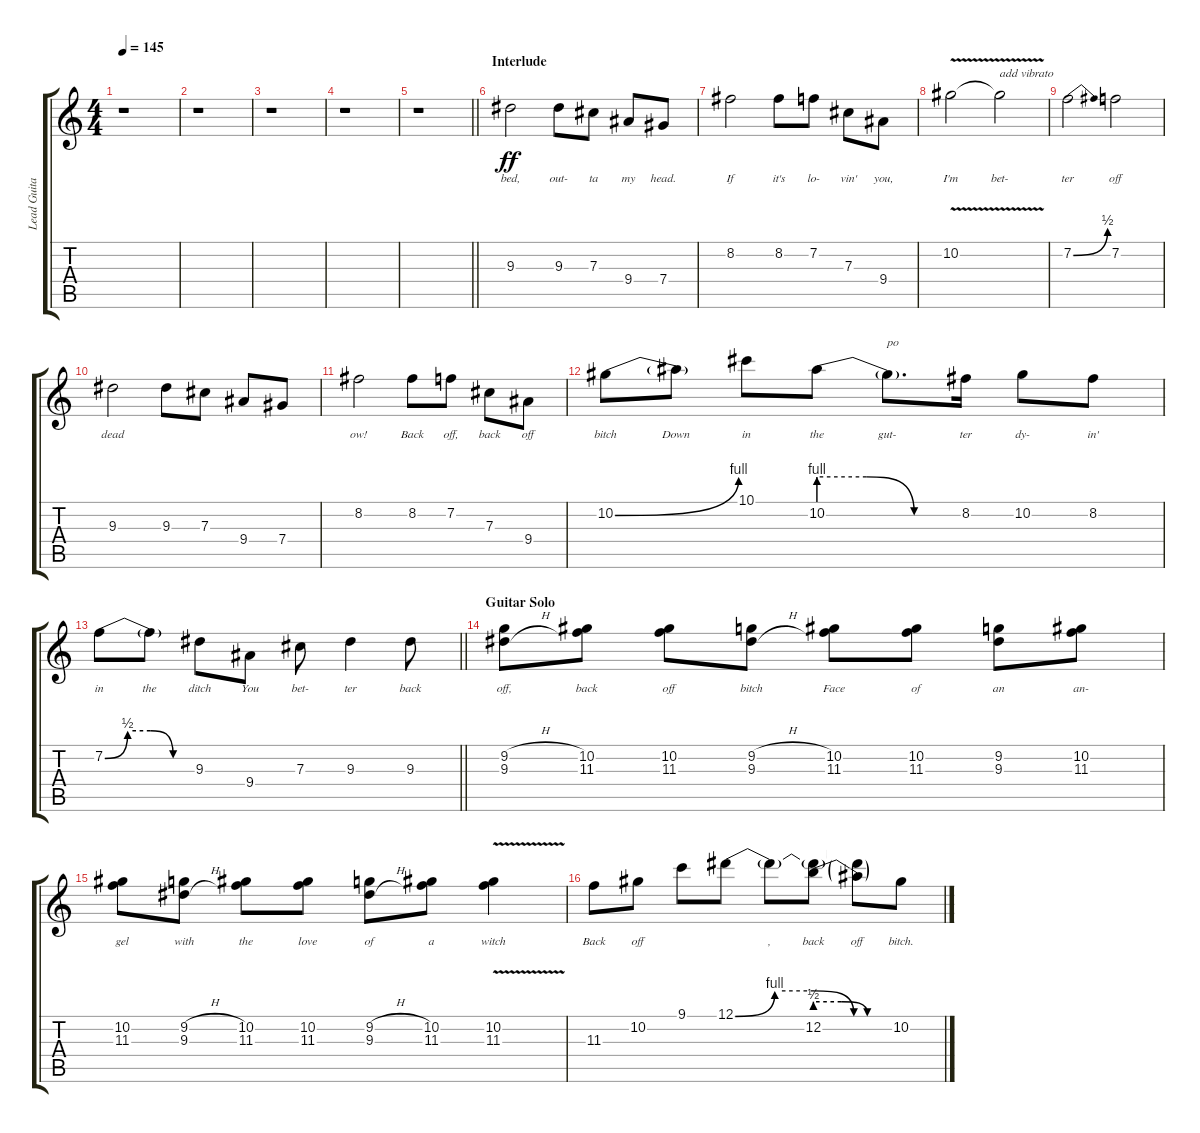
\track ("Lead Guitar (Slash)" "Lead Guita") {instrument overdrivenguitar}
\staff {score tabs}
\tuning (Eb4 Bb3 Gb3 Db3 Ab2 Eb2) {hide}
\ts (4 4)
\tempo 145
\clef g2
\ks c
r.1{dy ff} |
r.1 |
r.1 |
r.1 |
\barLineRight lightlight
r.1 |
\section ("" "Interlude")
9.3.2{lyrics (0 "bed,") lyrics (1 "") lyrics (2 "") lyrics (3 "") lyrics (4 "")} 9.3.8{lyrics (0 "out-") lyrics (1 "") lyrics (2 "") lyrics (3 "") lyrics (4 "")} 7.3.8{lyrics (0 "ta") lyrics (1 "") lyrics (2 "") lyrics (3 "") lyrics (4 "")} 9.4.8{lyrics (0 "my") lyrics (1 "") lyrics (2 "") lyrics (3 "") lyrics (4 "")} 7.4.8{lyrics (0 "head.") lyrics (1 "") lyrics (2 "") lyrics (3 "") lyrics (4 "")} |
8.2.2{lyrics (0 "If") lyrics (1 "") lyrics (2 "") lyrics (3 "") lyrics (4 "")} 8.2.8{lyrics (0 "it's") lyrics (1 "") lyrics (2 "") lyrics (3 "") lyrics (4 "")} 7.2.8{lyrics (0 "lo-") lyrics (1 "") lyrics (2 "") lyrics (3 "") lyrics (4 "")} 7.3.8{lyrics (0 "vin'") lyrics (1 "") lyrics (2 "") lyrics (3 "") lyrics (4 "")} 9.4.8{lyrics (0 "you,") lyrics (1 "") lyrics (2 "") lyrics (3 "") lyrics (4 "")} |
10.2{v}.2{lyrics (0 "I'm") lyrics (1 "") lyrics (2 "") lyrics (3 "") lyrics (4 "")} 10.2{t}.2{txt "add vibrato" lyrics (0 "bet-") lyrics (1 "") lyrics (2 "") lyrics (3 "") lyrics (4 "")} |
7.2{be (bend 0 0 60 2)}.2{lyrics (0 "ter") lyrics (1 "") lyrics (2 "") lyrics (3 "") lyrics (4 "")} 7.2.2{lyrics (0 "off") lyrics (1 "") lyrics (2 "") lyrics (3 "") lyrics (4 "")} |
9.3.2{lyrics (0 "dead") lyrics (1 "") lyrics (2 "") lyrics (3 "") lyrics (4 "")} 9.3.8{lyrics (0 "") lyrics (1 "") lyrics (2 "") lyrics (3 "") lyrics (4 "")} 7.3.8{lyrics (0 "") lyrics (1 "") lyrics (2 "") lyrics (3 "") lyrics (4 "")} 9.4.8{lyrics (0 "") lyrics (1 "") lyrics (2 "") lyrics (3 "") lyrics (4 "")} 7.4.8{lyrics (0 "") lyrics (1 "") lyrics (2 "") lyrics (3 "") lyrics (4 "")} |
8.2.2{lyrics (0 "ow!") lyrics (1 "") lyrics (2 "") lyrics (3 "") lyrics (4 "")} 8.2.8{lyrics (0 "Back") lyrics (1 "") lyrics (2 "") lyrics (3 "") lyrics (4 "")} 7.2.8{lyrics (0 "off,") lyrics (1 "") lyrics (2 "") lyrics (3 "") lyrics (4 "")} 7.3.8{lyrics (0 "back") lyrics (1 "") lyrics (2 "") lyrics (3 "") lyrics (4 "")} 9.4.8{lyrics (0 "off") lyrics (1 "") lyrics (2 "") lyrics (3 "") lyrics (4 "")} |
10.2{be (bend 0 0 60 4)}.8{lyrics (0 "bitch") lyrics (1 "") lyrics (2 "") lyrics (3 "") lyrics (4 "")} 10.2{t}.8{lyrics (0 "Down") lyrics (1 "") lyrics (2 "") lyrics (3 "") lyrics (4 "")} 10.1.8{lyrics (0 "in") lyrics (1 "") lyrics (2 "") lyrics (3 "") lyrics (4 "")} 10.2{be (custom 0 4 20 4 40 0 60 0)}.8{lyrics (0 "the") lyrics (1 "") lyrics (2 "") lyrics (3 "") lyrics (4 "")} 10.2{t}.8{d txt "po" lyrics (0 "gut-") lyrics (1 "") lyrics (2 "") lyrics (3 "") lyrics (4 "")} 8.2.16{lyrics (0 "ter") lyrics (1 "") lyrics (2 "") lyrics (3 "") lyrics (4 "")} 10.2.8{lyrics (0 "dy-") lyrics (1 "") lyrics (2 "") lyrics (3 "") lyrics (4 "")} 8.2.8{lyrics (0 "in'") lyrics (1 "") lyrics (2 "") lyrics (3 "") lyrics (4 "")} |
\barLineRight lightlight
7.2{be (custom 0 0 15 2 30 2 45 0 60 0)}.8{lyrics (0 "in") lyrics (1 "") lyrics (2 "") lyrics (3 "") lyrics (4 "")} 7.2{t}.8{lyrics (0 "the") lyrics (1 "") lyrics (2 "") lyrics (3 "") lyrics (4 "")} 9.3.8{lyrics (0 "ditch") lyrics (1 "") lyrics (2 "") lyrics (3 "") lyrics (4 "")} 9.4.8{lyrics (0 "You") lyrics (1 "") lyrics (2 "") lyrics (3 "") lyrics (4 "")} 7.3.8{lyrics (0 "bet-") lyrics (1 "") lyrics (2 "") lyrics (3 "") lyrics (4 "")} 9.3.4{lyrics (0 "ter") lyrics (1 "") lyrics (2 "") lyrics (3 "") lyrics (4 "")} 9.3.8{lyrics (0 "back") lyrics (1 "") lyrics (2 "") lyrics (3 "") lyrics (4 "")} |
\section ("" "Guitar Solo")
(9.2{h} 9.3{h}).8{lyrics (0 "off,") lyrics (1 "") lyrics (2 "") lyrics (3 "") lyrics (4 "")} (10.2 11.3).8{lyrics (0 "back") lyrics (1 "") lyrics (2 "") lyrics (3 "") lyrics (4 "")} (10.2 11.3).8{lyrics (0 "off") lyrics (1 "") lyrics (2 "") lyrics (3 "") lyrics (4 "")} (9.2{h} 9.3{h}).8{lyrics (0 "bitch") lyrics (1 "") lyrics (2 "") lyrics (3 "") lyrics (4 "")} (10.2 11.3).8{lyrics (0 "Face") lyrics (1 "") lyrics (2 "") lyrics (3 "") lyrics (4 "")} (10.2 11.3).8{lyrics (0 "of") lyrics (1 "") lyrics (2 "") lyrics (3 "") lyrics (4 "")} (9.2 9.3).8{lyrics (0 "an") lyrics (1 "") lyrics (2 "") lyrics (3 "") lyrics (4 "")} (10.2 11.3).8{lyrics (0 "an-") lyrics (1 "") lyrics (2 "") lyrics (3 "") lyrics (4 "")} |
(10.2 11.3).8{lyrics (0 "gel") lyrics (1 "") lyrics (2 "") lyrics (3 "") lyrics (4 "")} (9.2{h} 9.3{h}).8{lyrics (0 "with") lyrics (1 "") lyrics (2 "") lyrics (3 "") lyrics (4 "")} (10.2 11.3).8{lyrics (0 "the") lyrics (1 "") lyrics (2 "") lyrics (3 "") lyrics (4 "")} (10.2 11.3).8{lyrics (0 "love") lyrics (1 "") lyrics (2 "") lyrics (3 "") lyrics (4 "")} (9.2{h} 9.3{h}).8{lyrics (0 "of") lyrics (1 "") lyrics (2 "") lyrics (3 "") lyrics (4 "")} (10.2 11.3).8{lyrics (0 "a") lyrics (1 "") lyrics (2 "") lyrics (3 "") lyrics (4 "")} (10.2{v} 11.3{v}).4{lyrics (0 "witch") lyrics (1 "") lyrics (2 "") lyrics (3 "") lyrics (4 "")} |
11.3.8{lyrics (0 "Back") lyrics (1 "") lyrics (2 "") lyrics (3 "") lyrics (4 "")} 10.2.8{lyrics (0 "off") lyrics (1 "") lyrics (2 "") lyrics (3 "") lyrics (4 "")} 9.1.8{lyrics (0 "") lyrics (1 "") lyrics (2 "") lyrics (3 "") lyrics (4 "")} 12.1{be (custom 0 0 15 4 30 4 45 0 60 0)}.8{lyrics (0 "") lyrics (1 "") lyrics (2 "") lyrics (3 "") lyrics (4 "")} 12.1{t}.8{lyrics (0 ",") lyrics (1 "") lyrics (2 "") lyrics (3 "") lyrics (4 "")} (12.1{t} 12.2{be (custom 0 2 20 2 40 0 60 0)}).8{lyrics (0 "back") lyrics (1 "") lyrics (2 "") lyrics (3 "") lyrics (4 "")} (12.1{t} 12.2{t}).8{lyrics (0 "off") lyrics (1 "") lyrics (2 "") lyrics (3 "") lyrics (4 "")} 10.2.8{lyrics (0 "bitch.") lyrics (1 "") lyrics (2 "") lyrics (3 "") lyrics (4 "")}
